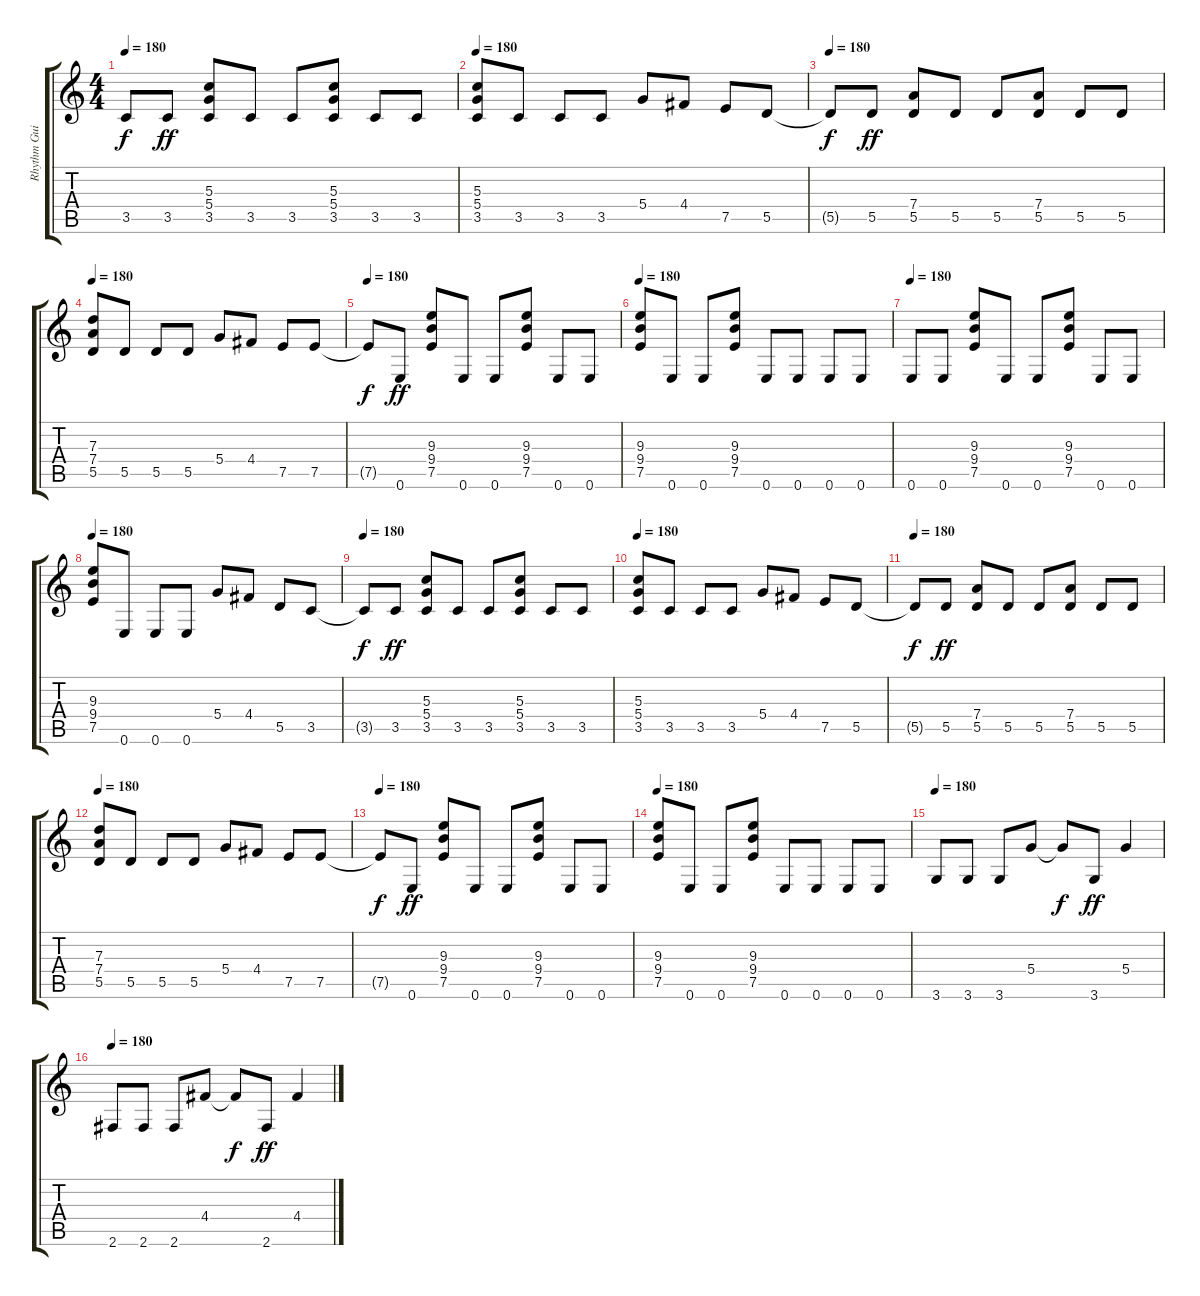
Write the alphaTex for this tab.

\track ("Rhythm Guitar" "Rhythm Gui") {instrument overdrivenguitar}
\staff {score tabs}
\tuning (E4 B3 G3 D3 A2 E2) {hide}
\ts (4 4)
\tempo 180
\clef g2
\ks c
3.5{t}.8{dy f} 3.5.8{dy ff} (5.3 5.4 3.5).8 3.5.8 3.5.8 (5.3 5.4 3.5).8 3.5.8 3.5.8 |
\tempo 180
(5.3 5.4 3.5).8 3.5.8 3.5.8 3.5.8 5.4.8 4.4.8 7.5.8 5.5.8 |
\tempo 180
5.5{t}.8{dy f} 5.5.8{dy ff} (7.4 5.5).8 5.5.8 5.5.8 (7.4 5.5).8 5.5.8 5.5.8 |
\tempo 180
(7.3 7.4 5.5).8 5.5.8 5.5.8 5.5.8 5.4.8 4.4.8 7.5.8 7.5.8 |
\tempo 180
7.5{t}.8{dy f} 0.6.8{dy ff} (9.3 9.4 7.5).8 0.6.8 0.6.8 (9.3 9.4 7.5).8 0.6.8 0.6.8 |
\tempo 180
(9.3 9.4 7.5).8 0.6.8 0.6.8 (9.3 9.4 7.5).8 0.6.8 0.6.8 0.6.8 0.6.8 |
\tempo 180
0.6.8 0.6.8 (9.3 9.4 7.5).8 0.6.8 0.6.8 (9.3 9.4 7.5).8 0.6.8 0.6.8 |
\tempo 180
(9.3 9.4 7.5).8 0.6.8 0.6.8 0.6.8 5.4.8 4.4.8 5.5.8 3.5.8 |
\tempo 180
3.5{t}.8{dy f} 3.5.8{dy ff} (5.3 5.4 3.5).8 3.5.8 3.5.8 (5.3 5.4 3.5).8 3.5.8 3.5.8 |
\tempo 180
(5.3 5.4 3.5).8 3.5.8 3.5.8 3.5.8 5.4.8 4.4.8 7.5.8 5.5.8 |
\tempo 180
5.5{t}.8{dy f} 5.5.8{dy ff} (7.4 5.5).8 5.5.8 5.5.8 (7.4 5.5).8 5.5.8 5.5.8 |
\tempo 180
(7.3 7.4 5.5).8 5.5.8 5.5.8 5.5.8 5.4.8 4.4.8 7.5.8 7.5.8 |
\tempo 180
7.5{t}.8{dy f} 0.6.8{dy ff} (9.3 9.4 7.5).8 0.6.8 0.6.8 (9.3 9.4 7.5).8 0.6.8 0.6.8 |
\tempo 180
(9.3 9.4 7.5).8 0.6.8 0.6.8 (9.3 9.4 7.5).8 0.6.8 0.6.8 0.6.8 0.6.8 |
\tempo 180
3.6.8 3.6.8 3.6.8 5.4.8 5.4{t}.8{dy f} 3.6.8{dy ff} 5.4.4 |
\tempo 180
2.6.8 2.6.8 2.6.8 4.4.8 4.4{t}.8{dy f} 2.6.8{dy ff} 4.4.4
